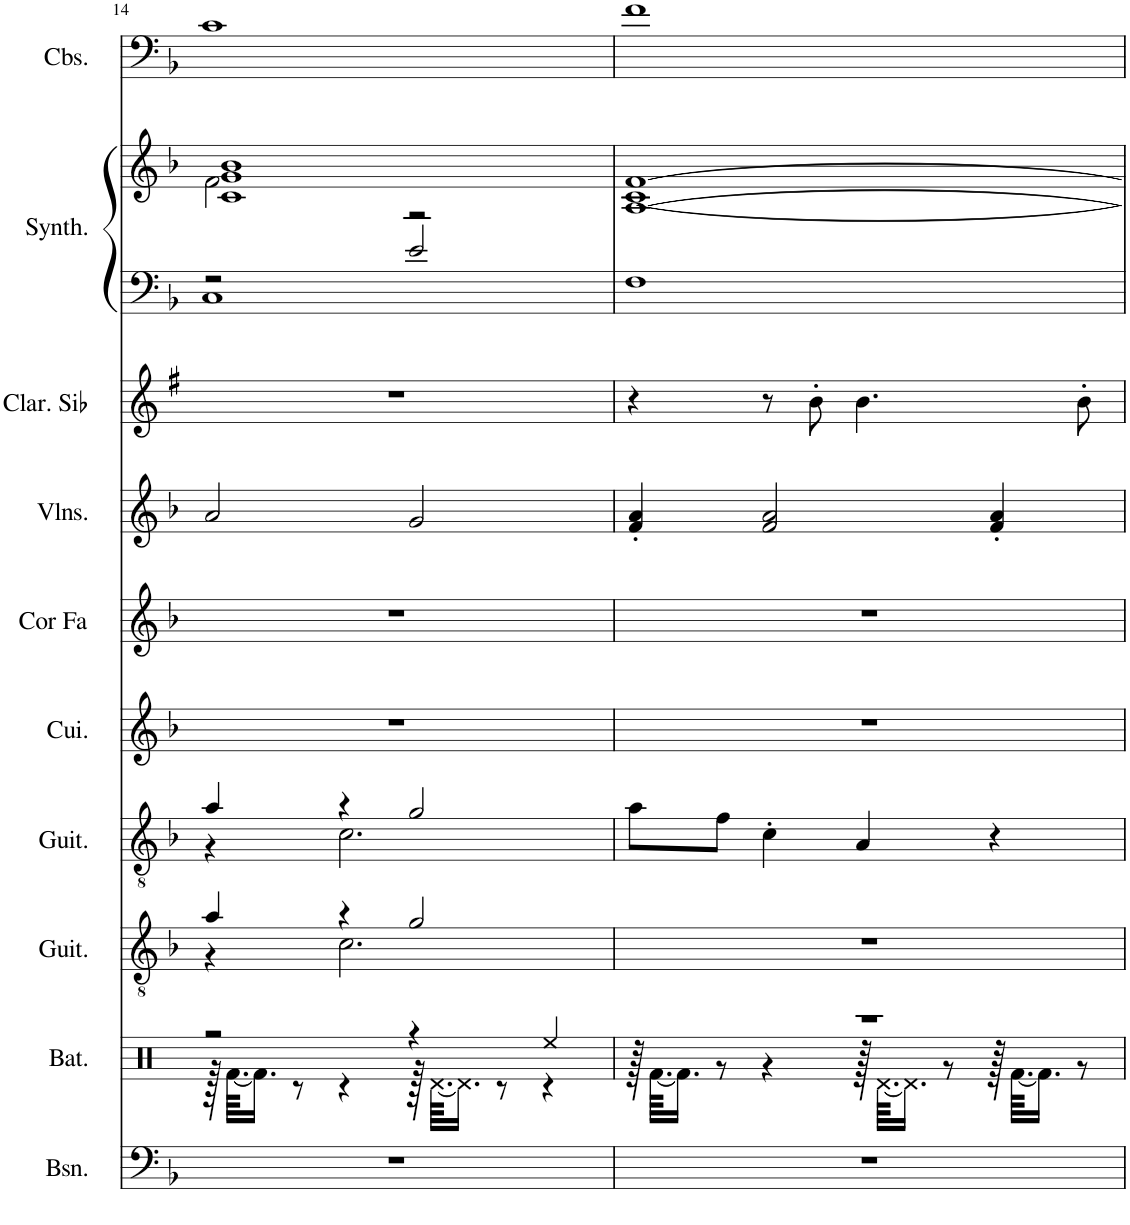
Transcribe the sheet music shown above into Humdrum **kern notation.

**kern	**kern	**kern	**kern	**kern	**kern	**kern	**kern	**kern	**kern	**kern
*part10	*part9	*part8	*part7	*part6	*part5	*part4	*part3	*part2	*part2	*part1
*staff11	*staff10	*staff9	*staff8	*staff7	*staff6	*staff5	*staff4	*staff3	*staff2	*staff1
*I"Basson, Bassoon	*I"Batterie	*I"Guitare acoustique, Acoustic Guitar (steel)	*I"Guitare classique, Acoustic Guitar (nylon)	*I"Cuivres, Brass Section	*I"Cor en Fa, French Horn	*I"Violons, String Ensemble 1	*I"Clarinette en Sib	*I"Synthétiseur d'instruments à cordes, Synth Strings 1	*	*I"Contrebasses, String Ensemble 1
*I'Bsn.	*I'Bat.	*I'Guit.	*I'Guit.	*I'Cui.	*I'Cor Fa	*I'Vlns.	*I'Clar. Sib	*I'Synth.	*	*I'Cbs.
!!LO:PB:g=z
*clefF4	*clefX	*clefGv2	*clefGv2	*clefG2	*clefG2	*clefG2	*clefG2	*clefF4	*clefG2	*clefF4
*	*	*	*	*	*Trd4c7	*	*Trd1c2	*	*	*Trd7c12
*k[b-]	*k[]	*k[b-]	*k[b-]	*k[b-]	*k[b-]	*k[b-]	*k[f#]	*k[b-]	*k[b-]	*k[b-]
*M4/4	*M4/4	*M4/4	*M4/4	*M4/4	*M4/4	*M4/4	*M4/4	*M4/4	*M4/4	*M4/4
=14	=14	=14	=14	=14	=14	=14	=14	=14	=14	=14
*	*^	*^	*^	*	*	*	*	*^	*^	*
1r	2r	128r	4a/	4r	4a/	4r	1r	1r	2a/	1r	2r	1C	1c 1g 1b-	2f\	1c
.	.	[64.Rf\KKLL	.	.	.	.	.	.	.	.	.	.	.	.	.
.	.	16.Rf\JJ]	.	.	.	.	.	.	.	.	.	.	.	.	.
.	.	8r	.	.	.	.	.	.	.	.	.	.	.	.	.
.	.	4r	4r	2.c\	4r	2.c\	.	.	.	.	.	.	.	.	.
.	4r	128r	2g/	.	2g/	.	.	.	2g/	.	2e/	.	.	2r	.
.	.	[64.Rd\KKLL	.	.	.	.	.	.	.	.	.	.	.	.	.
.	.	16.Rd\JJ]	.	.	.	.	.	.	.	.	.	.	.	.	.
.	.	8r	.	.	.	.	.	.	.	.	.	.	.	.	.
.	4Ree/	4r	.	.	.	.	.	.	.	.	.	.	.	.	.
*	*	*	*v	*v	*	*	*	*	*	*	*v	*v	*	*	*
*	*	*	*	*v	*v	*	*	*	*	*	*	*	*
=15	=15	=15	=15	=15	=15	=15	=15	=15	=15	=15	=15	=15
1r	1r	128r	1r	8a\L	1r	1r	4f/' 4a/'	4r	1F	[1A [1f	[1c	1f
.	.	[64.Rf\KKLL	.	.	.	.	.	.	.	.	.	.
.	.	16.Rf\JJ]	.	.	.	.	.	.	.	.	.	.
.	.	8r	.	8f\J	.	.	.	.	.	.	.	.
.	.	4r	.	4c'\	.	.	2f/ 2a/	8r	.	.	.	.
.	.	.	.	.	.	.	.	8b'\	.	.	.	.
.	.	128r	.	4A/	.	.	.	4.b\	.	.	.	.
.	.	[64.Rd\KKLL	.	.	.	.	.	.	.	.	.	.
.	.	16.Rd\JJ]	.	.	.	.	.	.	.	.	.	.
.	.	8r	.	.	.	.	.	.	.	.	.	.
.	.	128r	.	4r	.	.	4f/' 4a/'	.	.	.	.	.
.	.	[64.Rf\KKLL	.	.	.	.	.	.	.	.	.	.
.	.	16.Rf\JJ]	.	.	.	.	.	.	.	.	.	.
.	.	8r	.	.	.	.	.	8b'\	.	.	.	.
*	*v	*v	*	*	*	*	*	*	*	*v	*v	*
=	=	=	=	=	=	=	=	=	=	=
*-	*-	*-	*-	*-	*-	*-	*-	*-	*-	*-
